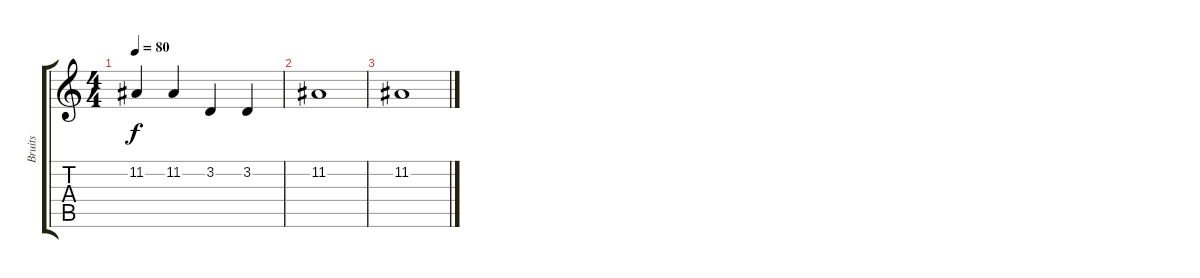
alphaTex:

\track ("Bruits" "Bruits") {instrument stringensemble2}
\staff {score tabs}
\tuning (E4 B3 G3 D3 A2 E2) {hide}
\ts (4 4)
\tempo 80
\clef g2
\ks c
11.2.4{dy f} 11.2.4 3.2.4 3.2.4 |
11.2.1 |
11.2.1
